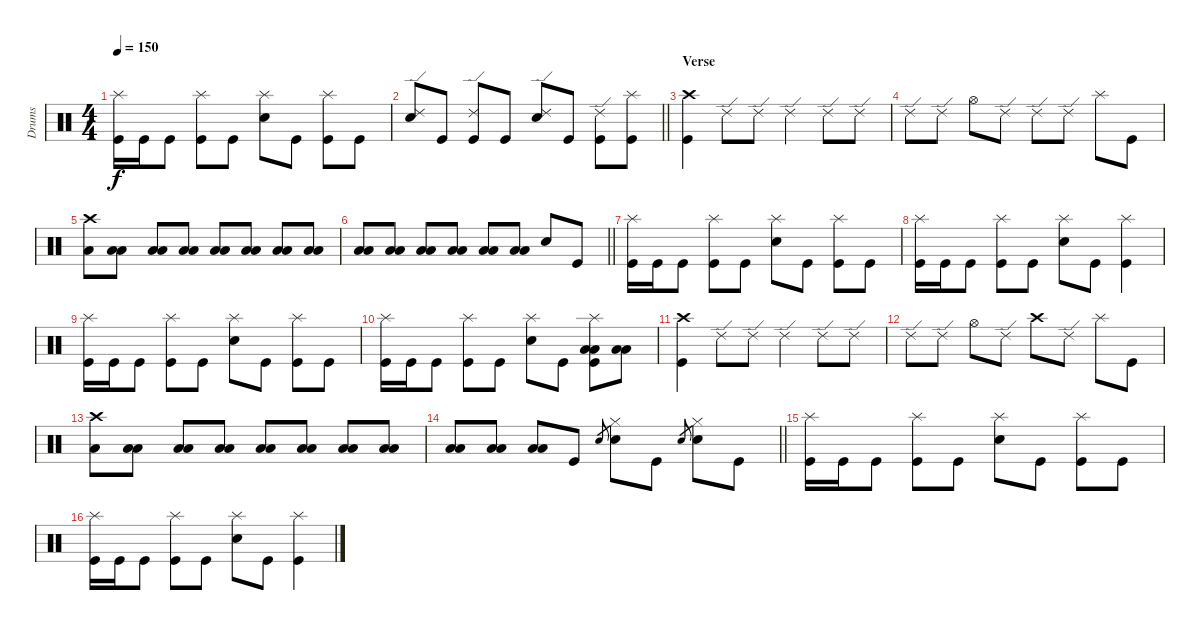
\track ("Drums" "Drums") {instrument percussion}
\staff {score}
\articulation defaults
\ts (4 4)
\tempo 150
\clef neutral
\ks c
("Splash (hit)" "Kick (hit)").16{dy f} "Kick (hit)".16 "Kick (hit)".8 ("Splash (hit)" "Kick (hit)").8 "Kick (hit)".8 ("Splash (hit)" "Snare (hit) 2").8 "Kick (hit)".8 ("Splash (hit)" "Kick (hit)").8 "Kick (hit)".8 |
\barLineRight lightlight
("Ride (edge) 2" "Snare (hit) 2").8 "Kick (hit)".8 ("Ride (edge) 2" "Kick (hit)").8 "Kick (hit)".8 ("Ride (edge) 2" "Snare (hit) 2").8 "Kick (hit)".8 ("Ride (edge) 2" "Kick (hit)").8 ("Splash (hit)" "Kick (hit)").8 |
\section ("" "Verse")
("Crash high (hit)" "Kick (hit)").4 "Ride (edge) 2".8 "Ride (edge) 2".8 "Ride (edge) 2".4 "Ride (edge) 2".8 "Ride (edge) 2".8 |
"Ride (edge) 2".8 "Ride (edge) 2".8 "Hi-Hat (open)".8 "Ride (edge) 2".8 "Ride (edge) 2".8 "Ride (edge) 2".8 "Splash (hit)".8 "Kick (hit)".8 |
("Crash high (hit)" "Low Tom (hit)").8 ("Low Tom (hit)" "Low Floor Tom (hit)").8 ("Low Tom (hit)" "Low Floor Tom (hit)").8 ("Low Tom (hit)" "Low Floor Tom (hit)").8 ("Low Tom (hit)" "Low Floor Tom (hit)").8 ("Low Tom (hit)" "Low Floor Tom (hit)").8 ("Low Tom (hit)" "Low Floor Tom (hit)").8 ("Low Tom (hit)" "Low Floor Tom (hit)").8 |
\barLineRight lightlight
("Low Tom (hit)" "Low Floor Tom (hit)").8 ("Low Tom (hit)" "Low Floor Tom (hit)").8 ("Low Tom (hit)" "Low Floor Tom (hit)").8 ("Low Tom (hit)" "Low Floor Tom (hit)").8 ("Low Tom (hit)" "Low Floor Tom (hit)").8 ("Low Tom (hit)" "Low Floor Tom (hit)").8 "Snare (hit) 2".8 "Kick (hit)".8 |
("Splash (hit)" "Kick (hit)").16 "Kick (hit)".16 "Kick (hit)".8 ("Splash (hit)" "Kick (hit)").8 "Kick (hit)".8 ("Splash (hit)" "Snare (hit) 2").8 "Kick (hit)".8 ("Splash (hit)" "Kick (hit)").8 "Kick (hit)".8 |
("Splash (hit)" "Kick (hit)").16 "Kick (hit)".16 "Kick (hit)".8 ("Splash (hit)" "Kick (hit)").8 "Kick (hit)".8 ("Splash (hit)" "Snare (hit) 2").8 "Kick (hit)".8 ("Splash (hit)" "Kick (hit)").4 |
("Splash (hit)" "Kick (hit)").16 "Kick (hit)".16 "Kick (hit)".8 ("Splash (hit)" "Kick (hit)").8 "Kick (hit)".8 ("Splash (hit)" "Snare (hit) 2").8 "Kick (hit)".8 ("Splash (hit)" "Kick (hit)").8 "Kick (hit)".8 |
("Splash (hit)" "Kick (hit)").16 "Kick (hit)".16 "Kick (hit)".8 ("Splash (hit)" "Kick (hit)").8 "Kick (hit)".8 ("Splash (hit)" "Snare (hit) 2").8 "Kick (hit)".8 ("Splash (hit)" "Low Floor Tom (hit)" "Low Tom (hit)" "Kick (hit)").8 ("Low Floor Tom (hit)" "Low Tom (hit)").8 |
("Crash high (hit)" "Kick (hit)").4 "Ride (edge) 2".8 "Ride (edge) 2".8 "Ride (edge) 2".4 "Ride (edge) 2".8 "Ride (edge) 2".8 |
"Ride (edge) 2".8 "Ride (edge) 2".8 "Hi-Hat (open)".8 "Ride (edge) 2".8 "Crash high (hit)".8 "Ride (edge) 2".8 "Splash (hit)".8 "Kick (hit)".8 |
("Crash high (hit)" "Low Tom (hit)").8 ("Low Tom (hit)" "Low Floor Tom (hit)").8 ("Low Tom (hit)" "Low Floor Tom (hit)").8 ("Low Tom (hit)" "Low Floor Tom (hit)").8 ("Low Tom (hit)" "Low Floor Tom (hit)").8 ("Low Tom (hit)" "Low Floor Tom (hit)").8 ("Low Tom (hit)" "Low Floor Tom (hit)").8 ("Low Tom (hit)" "Low Floor Tom (hit)").8 |
\barLineRight lightlight
("Low Tom (hit)" "Low Floor Tom (hit)").8 ("Low Tom (hit)" "Low Floor Tom (hit)").8 ("Low Tom (hit)" "Low Floor Tom (hit)").8 "Kick (hit)".8 "Snare (hit) 2".8{gr} ("Hi-Hat (closed)" "Snare (hit) 2").8 "Kick (hit)".8 "Snare (hit) 2".8{gr} ("Hi-Hat (closed)" "Snare (hit) 2").8 "Kick (hit)".8 |
("Splash (hit)" "Kick (hit)").16 "Kick (hit)".16 "Kick (hit)".8 ("Splash (hit)" "Kick (hit)").8 "Kick (hit)".8 ("Splash (hit)" "Snare (hit) 2").8 "Kick (hit)".8 ("Splash (hit)" "Kick (hit)").8 "Kick (hit)".8 |
("Splash (hit)" "Kick (hit)").16 "Kick (hit)".16 "Kick (hit)".8 ("Splash (hit)" "Kick (hit)").8 "Kick (hit)".8 ("Splash (hit)" "Snare (hit) 2").8 "Kick (hit)".8 ("Splash (hit)" "Kick (hit)").4
